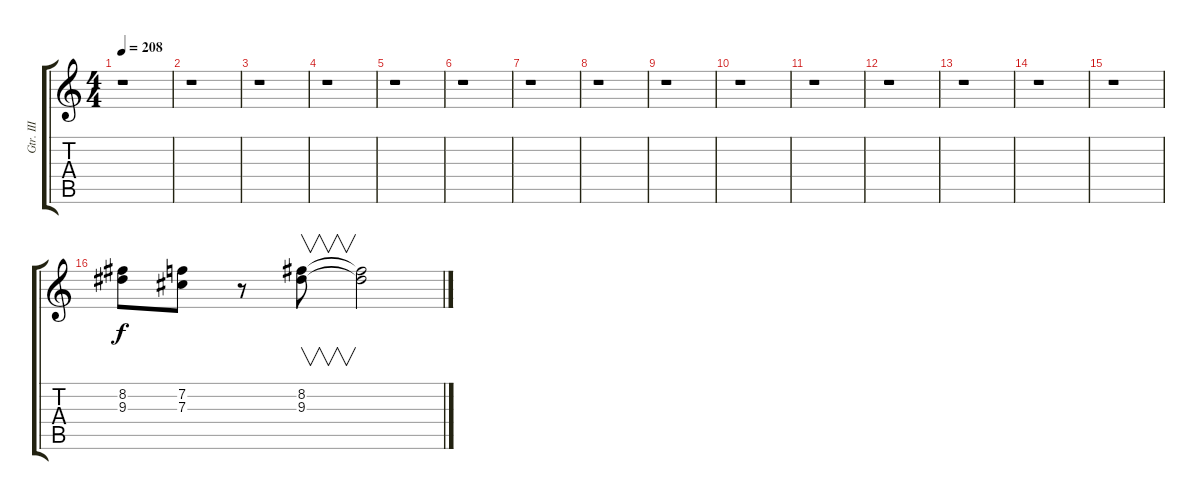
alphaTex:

\track ("Gtr. III" "Gtr. III") {instrument distortionguitar}
\staff {score tabs}
\tuning (Eb4 Bb3 Gb3 Db3 Ab2 Eb2) {hide}
\ts (4 4)
\tempo 208
\clef g2
\ks c
r.1{dy f} |
r.1 |
r.1 |
r.1 |
r.1 |
r.1 |
r.1 |
r.1 |
r.1 |
r.1 |
r.1 |
r.1 |
r.1 |
r.1 |
r.1 |
(8.2 9.3).8 (7.2 7.3).8 r.8 (8.2 9.3).8{v} (8.2{t} 9.3{t}).2
